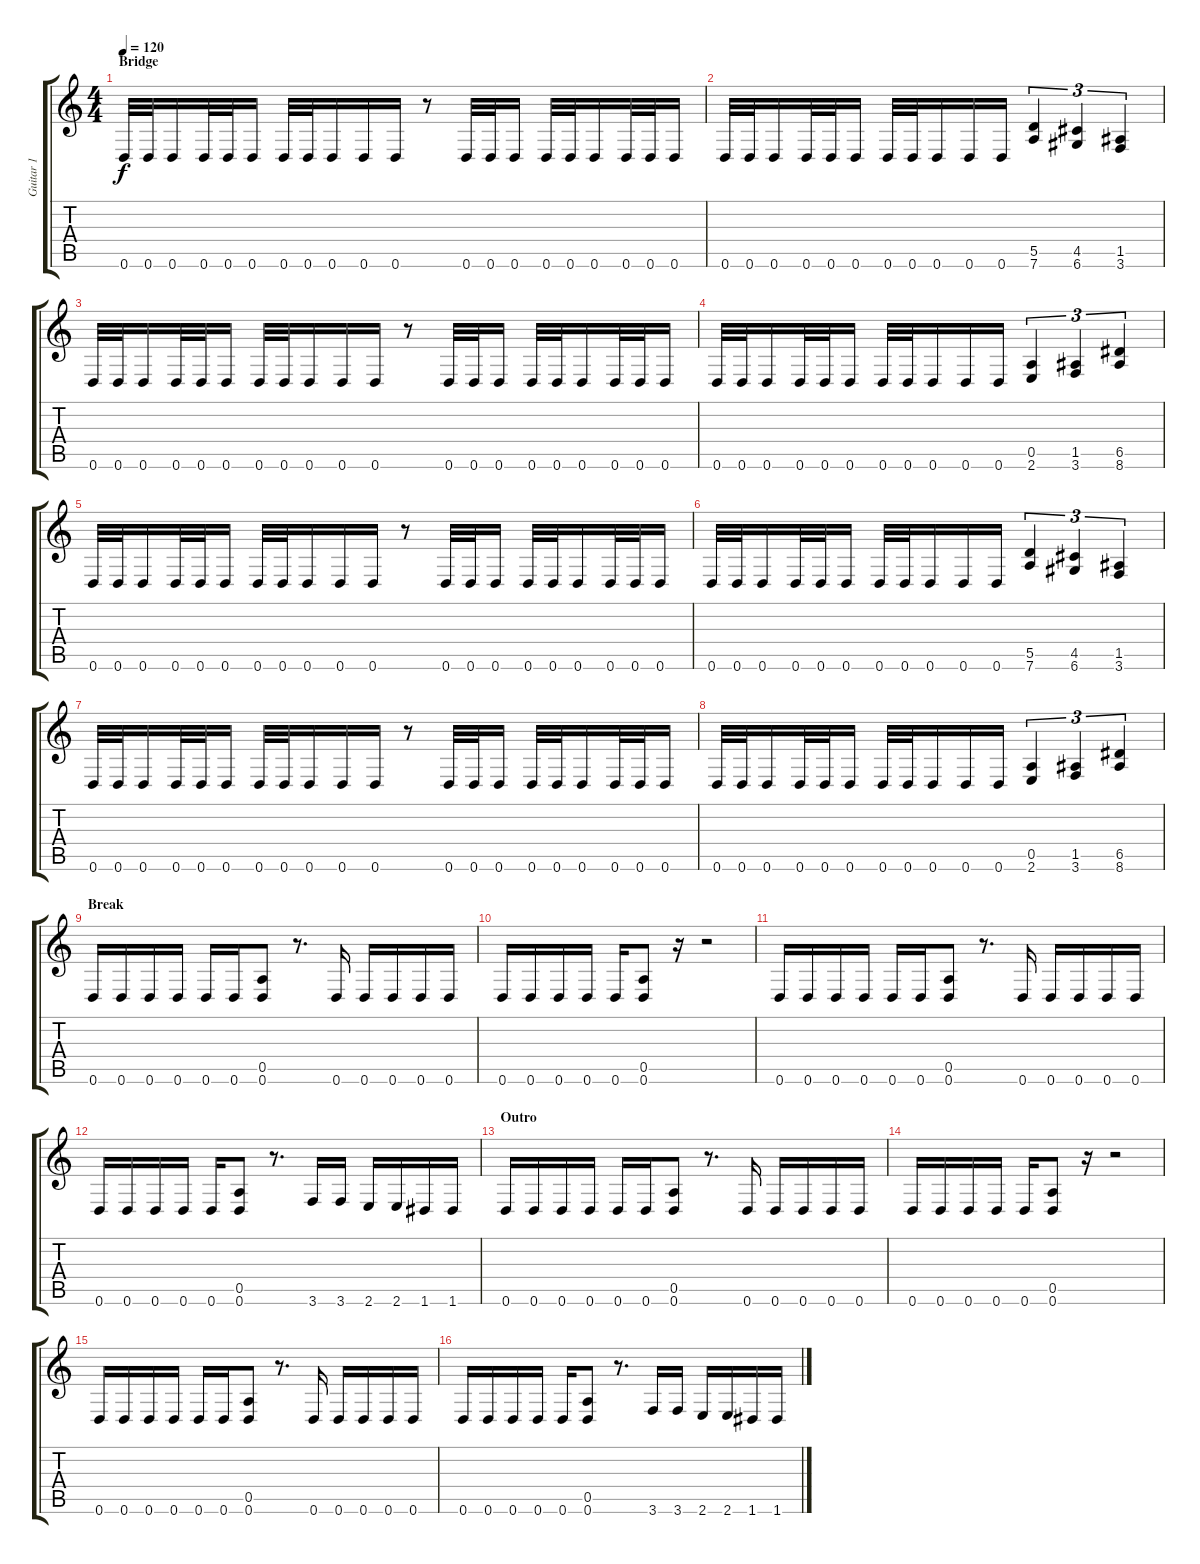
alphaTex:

\track ("Guitar 1" "Guitar 1") {instrument distortionguitar}
\staff {score tabs}
\tuning (E4 B3 G3 D3 A2 D2) {hide}
\ts (4 4)
\section ("" "Bridge")
\tempo 120
\clef g2
\ks c
0.6.32{dy f} 0.6.32 0.6.16 0.6.32 0.6.32 0.6.16 0.6.32 0.6.32 0.6.16 0.6.16 0.6.16 r.8 0.6.32 0.6.32 0.6.16 0.6.32 0.6.32 0.6.16 0.6.32 0.6.32 0.6.16 |
0.6.32 0.6.32 0.6.16 0.6.32 0.6.32 0.6.16 0.6.32 0.6.32 0.6.16 0.6.16 0.6.16 (5.5 7.6).4{tu (3 2)} (4.5 6.6).4{tu (3 2)} (1.5 3.6).4{tu (3 2)} |
0.6.32 0.6.32 0.6.16 0.6.32 0.6.32 0.6.16 0.6.32 0.6.32 0.6.16 0.6.16 0.6.16 r.8 0.6.32 0.6.32 0.6.16 0.6.32 0.6.32 0.6.16 0.6.32 0.6.32 0.6.16 |
0.6.32 0.6.32 0.6.16 0.6.32 0.6.32 0.6.16 0.6.32 0.6.32 0.6.16 0.6.16 0.6.16 (0.5 2.6).4{tu (3 2)} (1.5 3.6).4{tu (3 2)} (6.5 8.6).4{tu (3 2)} |
0.6.32 0.6.32 0.6.16 0.6.32 0.6.32 0.6.16 0.6.32 0.6.32 0.6.16 0.6.16 0.6.16 r.8 0.6.32 0.6.32 0.6.16 0.6.32 0.6.32 0.6.16 0.6.32 0.6.32 0.6.16 |
0.6.32 0.6.32 0.6.16 0.6.32 0.6.32 0.6.16 0.6.32 0.6.32 0.6.16 0.6.16 0.6.16 (5.5 7.6).4{tu (3 2)} (4.5 6.6).4{tu (3 2)} (1.5 3.6).4{tu (3 2)} |
0.6.32 0.6.32 0.6.16 0.6.32 0.6.32 0.6.16 0.6.32 0.6.32 0.6.16 0.6.16 0.6.16 r.8 0.6.32 0.6.32 0.6.16 0.6.32 0.6.32 0.6.16 0.6.32 0.6.32 0.6.16 |
0.6.32 0.6.32 0.6.16 0.6.32 0.6.32 0.6.16 0.6.32 0.6.32 0.6.16 0.6.16 0.6.16 (0.5 2.6).4{tu (3 2)} (1.5 3.6).4{tu (3 2)} (6.5 8.6).4{tu (3 2)} |
\section ("" "Break")
0.6.16 0.6.16 0.6.16 0.6.16 0.6.16 0.6.16 (0.5 0.6).8 r.8{d} 0.6.16 0.6.16 0.6.16 0.6.16 0.6.16 |
0.6.16 0.6.16 0.6.16 0.6.16 0.6.16 (0.5 0.6).8 r.16 r.2 |
0.6.16 0.6.16 0.6.16 0.6.16 0.6.16 0.6.16 (0.5 0.6).8 r.8{d} 0.6.16 0.6.16 0.6.16 0.6.16 0.6.16 |
0.6.16 0.6.16 0.6.16 0.6.16 0.6.16 (0.5 0.6).8 r.8{d} 3.6.16 3.6.16 2.6.16 2.6.16 1.6.16 1.6.16 |
\section ("" "Outro")
0.6.16 0.6.16 0.6.16 0.6.16 0.6.16 0.6.16 (0.5 0.6).8 r.8{d} 0.6.16 0.6.16 0.6.16 0.6.16 0.6.16 |
0.6.16 0.6.16 0.6.16 0.6.16 0.6.16 (0.5 0.6).8 r.16 r.2 |
0.6.16 0.6.16 0.6.16 0.6.16 0.6.16 0.6.16 (0.5 0.6).8 r.8{d} 0.6.16 0.6.16 0.6.16 0.6.16 0.6.16 |
0.6.16 0.6.16 0.6.16 0.6.16 0.6.16 (0.5 0.6).8 r.8{d} 3.6.16 3.6.16 2.6.16 2.6.16 1.6.16 1.6.16
